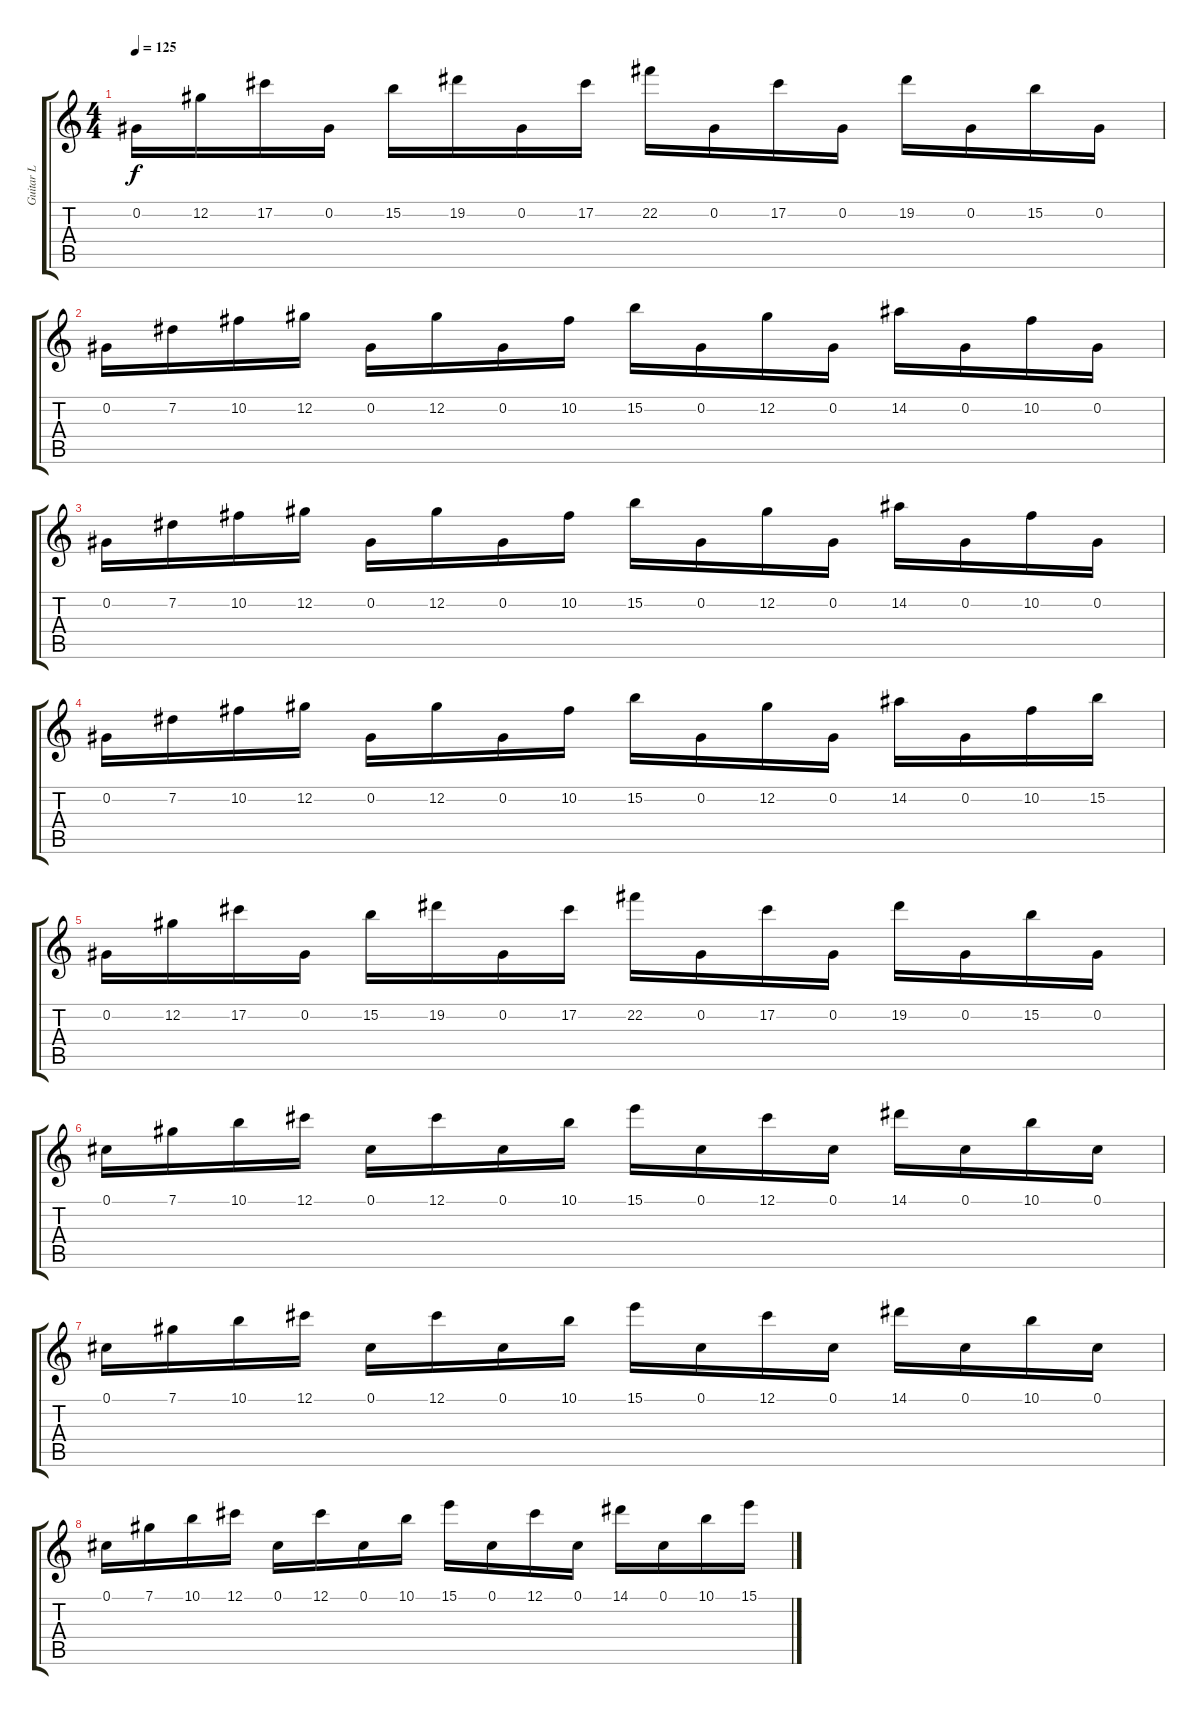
\track ("Guitar L" "Guitar L") {instrument distortionguitar}
\staff {score tabs}
\tuning (Db4 Ab3 E3 B2 Gb2 Db2) {hide}
\ts (4 4)
\tempo 125
\clef g2
\ks c
0.2.16{dy f} 12.2.16 17.2.16 0.2.16 15.2.16 19.2.16 0.2.16 17.2.16 22.2.16 0.2.16 17.2.16 0.2.16 19.2.16 0.2.16 15.2.16 0.2.16 |
0.2.16 7.2.16 10.2.16 12.2.16 0.2.16 12.2.16 0.2.16 10.2.16 15.2.16 0.2.16 12.2.16 0.2.16 14.2.16 0.2.16 10.2.16 0.2.16 |
0.2.16 7.2.16 10.2.16 12.2.16 0.2.16 12.2.16 0.2.16 10.2.16 15.2.16 0.2.16 12.2.16 0.2.16 14.2.16 0.2.16 10.2.16 0.2.16 |
0.2.16 7.2.16 10.2.16 12.2.16 0.2.16 12.2.16 0.2.16 10.2.16 15.2.16 0.2.16 12.2.16 0.2.16 14.2.16 0.2.16 10.2.16 15.2.16 |
0.2.16 12.2.16 17.2.16 0.2.16 15.2.16 19.2.16 0.2.16 17.2.16 22.2.16 0.2.16 17.2.16 0.2.16 19.2.16 0.2.16 15.2.16 0.2.16 |
0.1.16 7.1.16 10.1.16 12.1.16 0.1.16 12.1.16 0.1.16 10.1.16 15.1.16 0.1.16 12.1.16 0.1.16 14.1.16 0.1.16 10.1.16 0.1.16 |
0.1.16 7.1.16 10.1.16 12.1.16 0.1.16 12.1.16 0.1.16 10.1.16 15.1.16 0.1.16 12.1.16 0.1.16 14.1.16 0.1.16 10.1.16 0.1.16 |
0.1.16 7.1.16 10.1.16 12.1.16 0.1.16 12.1.16 0.1.16 10.1.16 15.1.16 0.1.16 12.1.16 0.1.16 14.1.16 0.1.16 10.1.16 15.1.16
